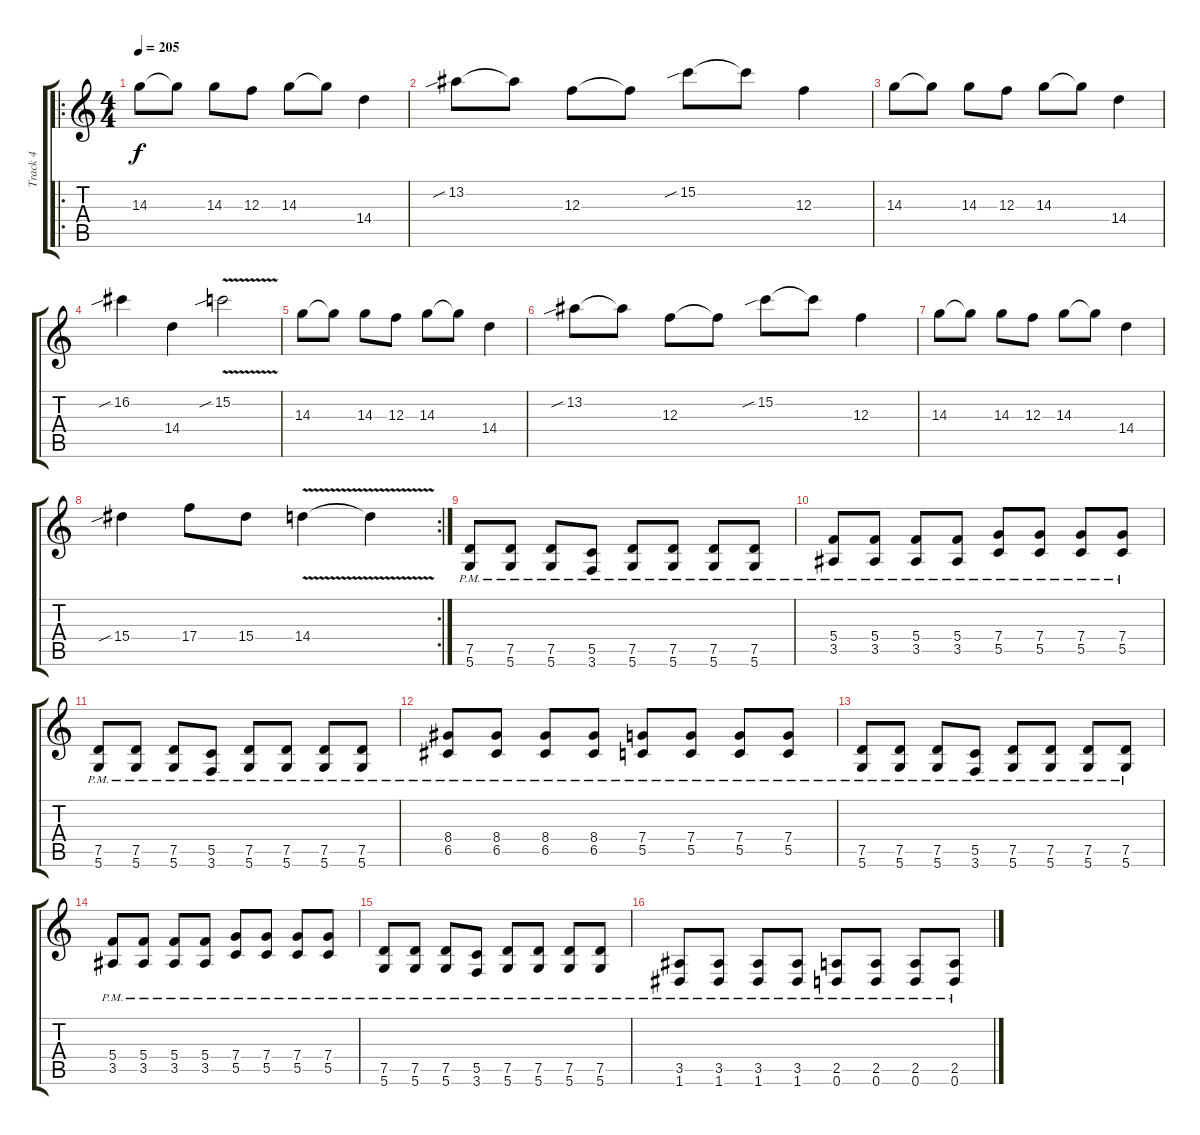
\track ("Track 4" "Track 4") {instrument distortionguitar}
\staff {score tabs}
\tuning (D4 A3 F3 C3 G2 D2) {hide}
\ro
\ts (4 4)
\tempo 205
\clef g2
\ks c
14.3.8{dy f} 14.3{t}.8 14.3.8 12.3.8 14.3.8 14.3{t}.8 14.4.4 |
13.2{sib}.8 13.2{t}.8 12.3.8 12.3{t}.8 15.2{sib}.8 15.2{t}.8 12.3.4 |
14.3.8 14.3{t}.8 14.3.8 12.3.8 14.3.8 14.3{t}.8 14.4.4 |
16.2{sib}.4 14.4.4 15.2{v sib}.2 |
14.3.8 14.3{t}.8 14.3.8 12.3.8 14.3.8 14.3{t}.8 14.4.4 |
13.2{sib}.8 13.2{t}.8 12.3.8 12.3{t}.8 15.2{sib}.8 15.2{t}.8 12.3.4 |
14.3.8 14.3{t}.8 14.3.8 12.3.8 14.3.8 14.3{t}.8 14.4.4 |
\rc 2
15.4{sib}.4 17.4.8 15.4.8 14.4{v}.4 14.4{t}.4 |
(7.5{pm} 5.6{pm}).8 (7.5{pm} 5.6{pm}).8 (7.5{pm} 5.6{pm}).8 (5.5{pm} 3.6{pm}).8 (7.5{pm} 5.6{pm}).8 (7.5{pm} 5.6{pm}).8 (7.5{pm} 5.6{pm}).8 (7.5{pm} 5.6{pm}).8 |
(5.4{pm} 3.5{pm}).8 (5.4{pm} 3.5{pm}).8 (5.4{pm} 3.5{pm}).8 (5.4{pm} 3.5{pm}).8 (7.4{pm} 5.5{pm}).8 (7.4{pm} 5.5{pm}).8 (7.4{pm} 5.5{pm}).8 (7.4{pm} 5.5{pm}).8 |
(7.5{pm} 5.6{pm}).8 (7.5{pm} 5.6{pm}).8 (7.5{pm} 5.6{pm}).8 (5.5{pm} 3.6{pm}).8 (7.5{pm} 5.6{pm}).8 (7.5{pm} 5.6{pm}).8 (7.5{pm} 5.6{pm}).8 (7.5{pm} 5.6{pm}).8 |
(8.4{pm} 6.5{pm}).8 (8.4{pm} 6.5{pm}).8 (8.4{pm} 6.5{pm}).8 (8.4{pm} 6.5{pm}).8 (7.4{pm} 5.5{pm}).8 (7.4{pm} 5.5{pm}).8 (7.4{pm} 5.5{pm}).8 (7.4{pm} 5.5{pm}).8 |
(7.5{pm} 5.6{pm}).8 (7.5{pm} 5.6{pm}).8 (7.5{pm} 5.6{pm}).8 (5.5{pm} 3.6{pm}).8 (7.5{pm} 5.6{pm}).8 (7.5{pm} 5.6{pm}).8 (7.5{pm} 5.6{pm}).8 (7.5{pm} 5.6{pm}).8 |
(5.4{pm} 3.5{pm}).8 (5.4{pm} 3.5{pm}).8 (5.4{pm} 3.5{pm}).8 (5.4{pm} 3.5{pm}).8 (7.4{pm} 5.5{pm}).8 (7.4{pm} 5.5{pm}).8 (7.4{pm} 5.5{pm}).8 (7.4{pm} 5.5{pm}).8 |
(7.5{pm} 5.6{pm}).8 (7.5{pm} 5.6{pm}).8 (7.5{pm} 5.6{pm}).8 (5.5{pm} 3.6{pm}).8 (7.5{pm} 5.6{pm}).8 (7.5{pm} 5.6{pm}).8 (7.5{pm} 5.6{pm}).8 (7.5{pm} 5.6{pm}).8 |
(3.5{pm} 1.6{pm}).8 (3.5{pm} 1.6{pm}).8 (3.5{pm} 1.6{pm}).8 (3.5{pm} 1.6{pm}).8 (2.5{pm} 0.6{pm}).8 (2.5{pm} 0.6{pm}).8 (2.5{pm} 0.6{pm}).8 (2.5{pm} 0.6{pm}).8
